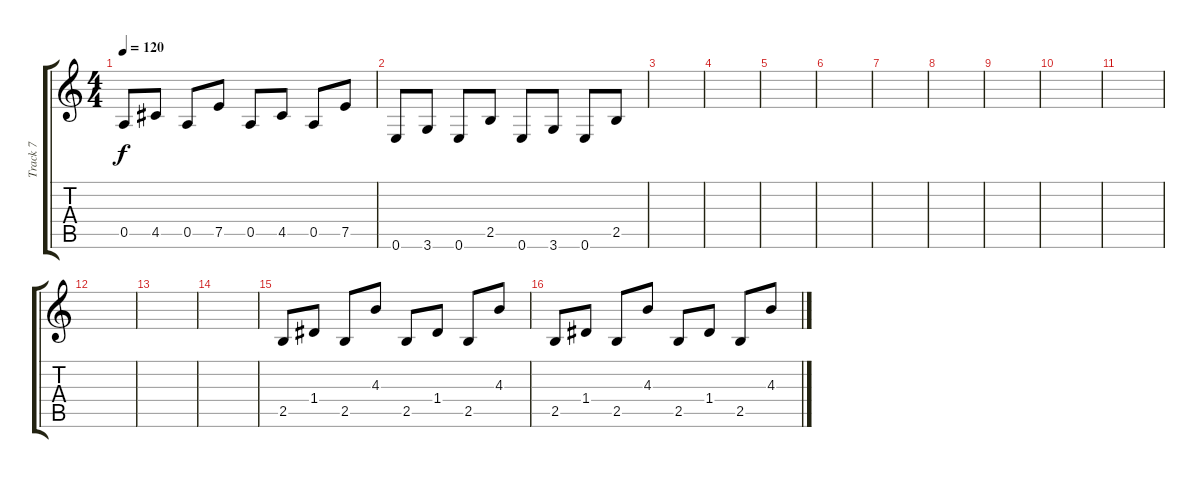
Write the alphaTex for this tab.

\track ("Track 7" "Track 7") {instrument acousticguitarsteel}
\staff {score tabs}
\tuning (E4 B3 G3 D3 A2 E2) {hide}
\ts (4 4)
\tempo 120
\clef g2
\ks c
0.5.8{dy f} 4.5.8 0.5.8 7.5.8 0.5.8 4.5.8 0.5.8 7.5.8 |
0.6.8 3.6.8 0.6.8 2.5.8 0.6.8 3.6.8 0.6.8 2.5.8 |
|
|
|
|
|
|
|
|
|
|
|
|
2.5.8 1.4.8 2.5.8 4.3.8 2.5.8 1.4.8 2.5.8 4.3.8 |
2.5.8 1.4.8 2.5.8 4.3.8 2.5.8 1.4.8 2.5.8 4.3.8
